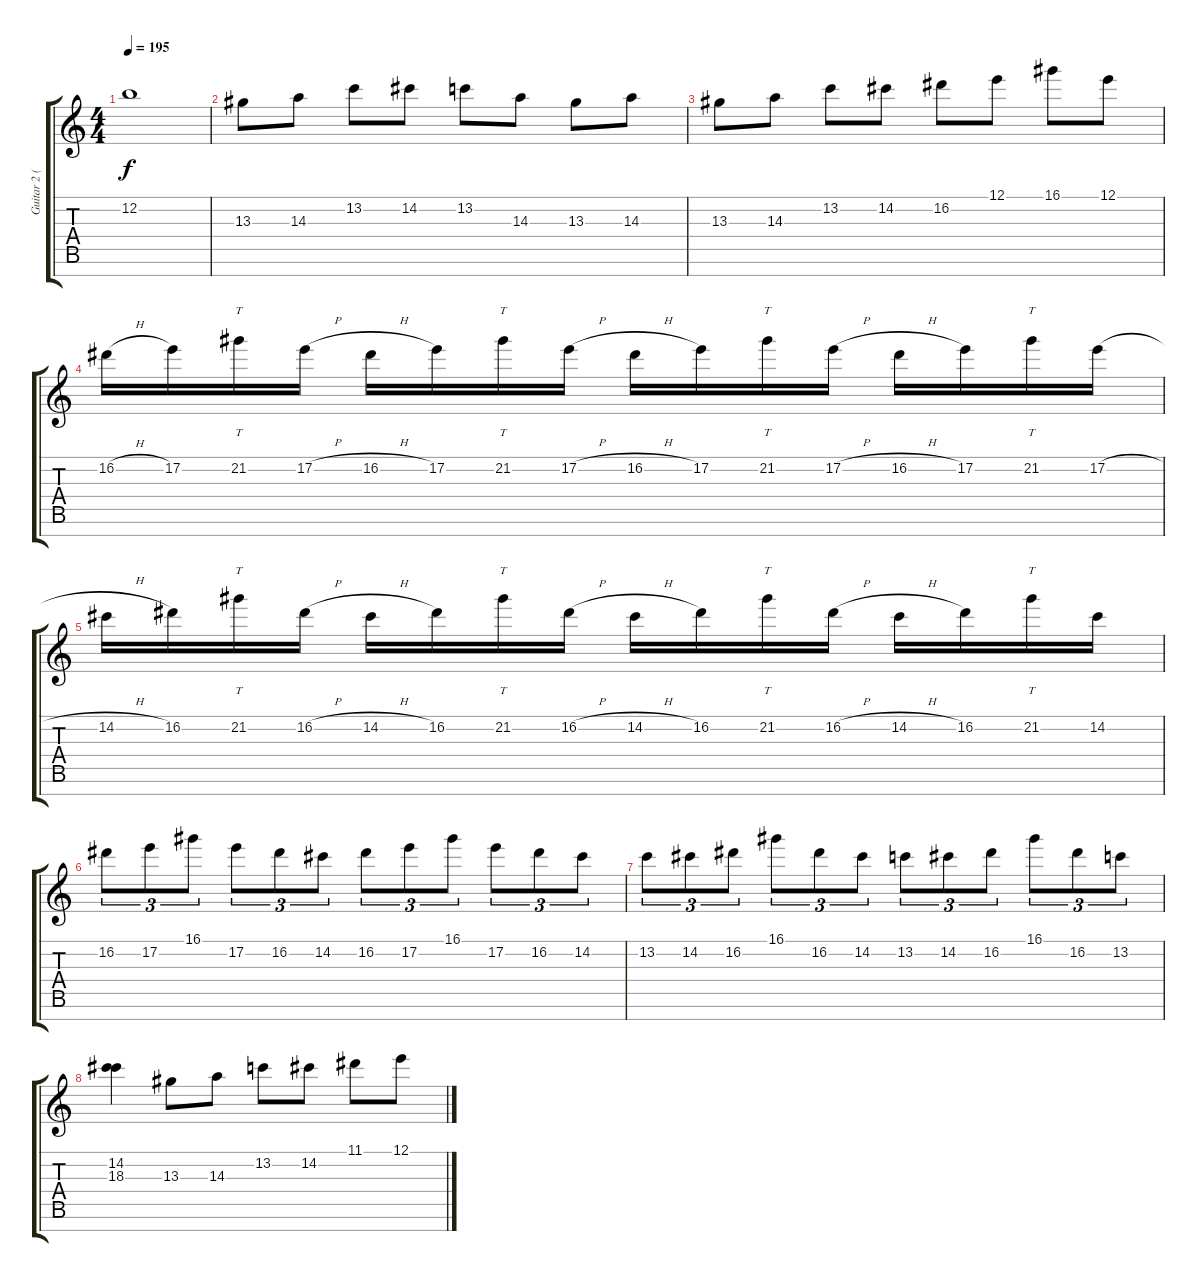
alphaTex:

\track ("Guitar 2 (7 String)" "Guitar 2 (") {instrument overdrivenguitar}
\staff {score tabs}
\tuning (E4 B3 G3 D3 A2 E2 B1) {hide}
\ts (4 4)
\tempo 195
\clef g2
\ks c
12.2{t}.1{dy f} |
13.3.8 14.3.8 13.2.8 14.2.8 13.2.8 14.3.8 13.3.8 14.3.8 |
13.3.8 14.3.8 13.2.8 14.2.8 16.2.8 12.1.8 16.1.8 12.1.8 |
16.2{h}.16 17.2.16 21.2.16{tt} 17.2{h}.16 16.2{h}.16 17.2.16 21.2.16{tt} 17.2{h}.16 16.2{h}.16 17.2.16 21.2.16{tt} 17.2{h}.16 16.2{h}.16 17.2.16 21.2.16{tt} 17.2{h}.16 |
14.2{h}.16 16.2.16 21.2.16{tt} 16.2{h}.16 14.2{h}.16 16.2.16 21.2.16{tt} 16.2{h}.16 14.2{h}.16 16.2.16 21.2.16{tt} 16.2{h}.16 14.2{h}.16 16.2.16 21.2.16{tt} 14.2.16 |
16.2.8{tu (3 2)} 17.2.8{tu (3 2)} 16.1.8{tu (3 2)} 17.2.8{tu (3 2)} 16.2.8{tu (3 2)} 14.2.8{tu (3 2)} 16.2.8{tu (3 2)} 17.2.8{tu (3 2)} 16.1.8{tu (3 2)} 17.2.8{tu (3 2)} 16.2.8{tu (3 2)} 14.2.8{tu (3 2)} |
13.2.8{tu (3 2)} 14.2.8{tu (3 2)} 16.2.8{tu (3 2)} 16.1.8{tu (3 2)} 16.2.8{tu (3 2)} 14.2.8{tu (3 2)} 13.2.8{tu (3 2)} 14.2.8{tu (3 2)} 16.2.8{tu (3 2)} 16.1.8{tu (3 2)} 16.2.8{tu (3 2)} 13.2.8{tu (3 2)} |
(14.2 18.3).4 13.3.8 14.3.8 13.2.8 14.2.8 11.1.8 12.1.8
